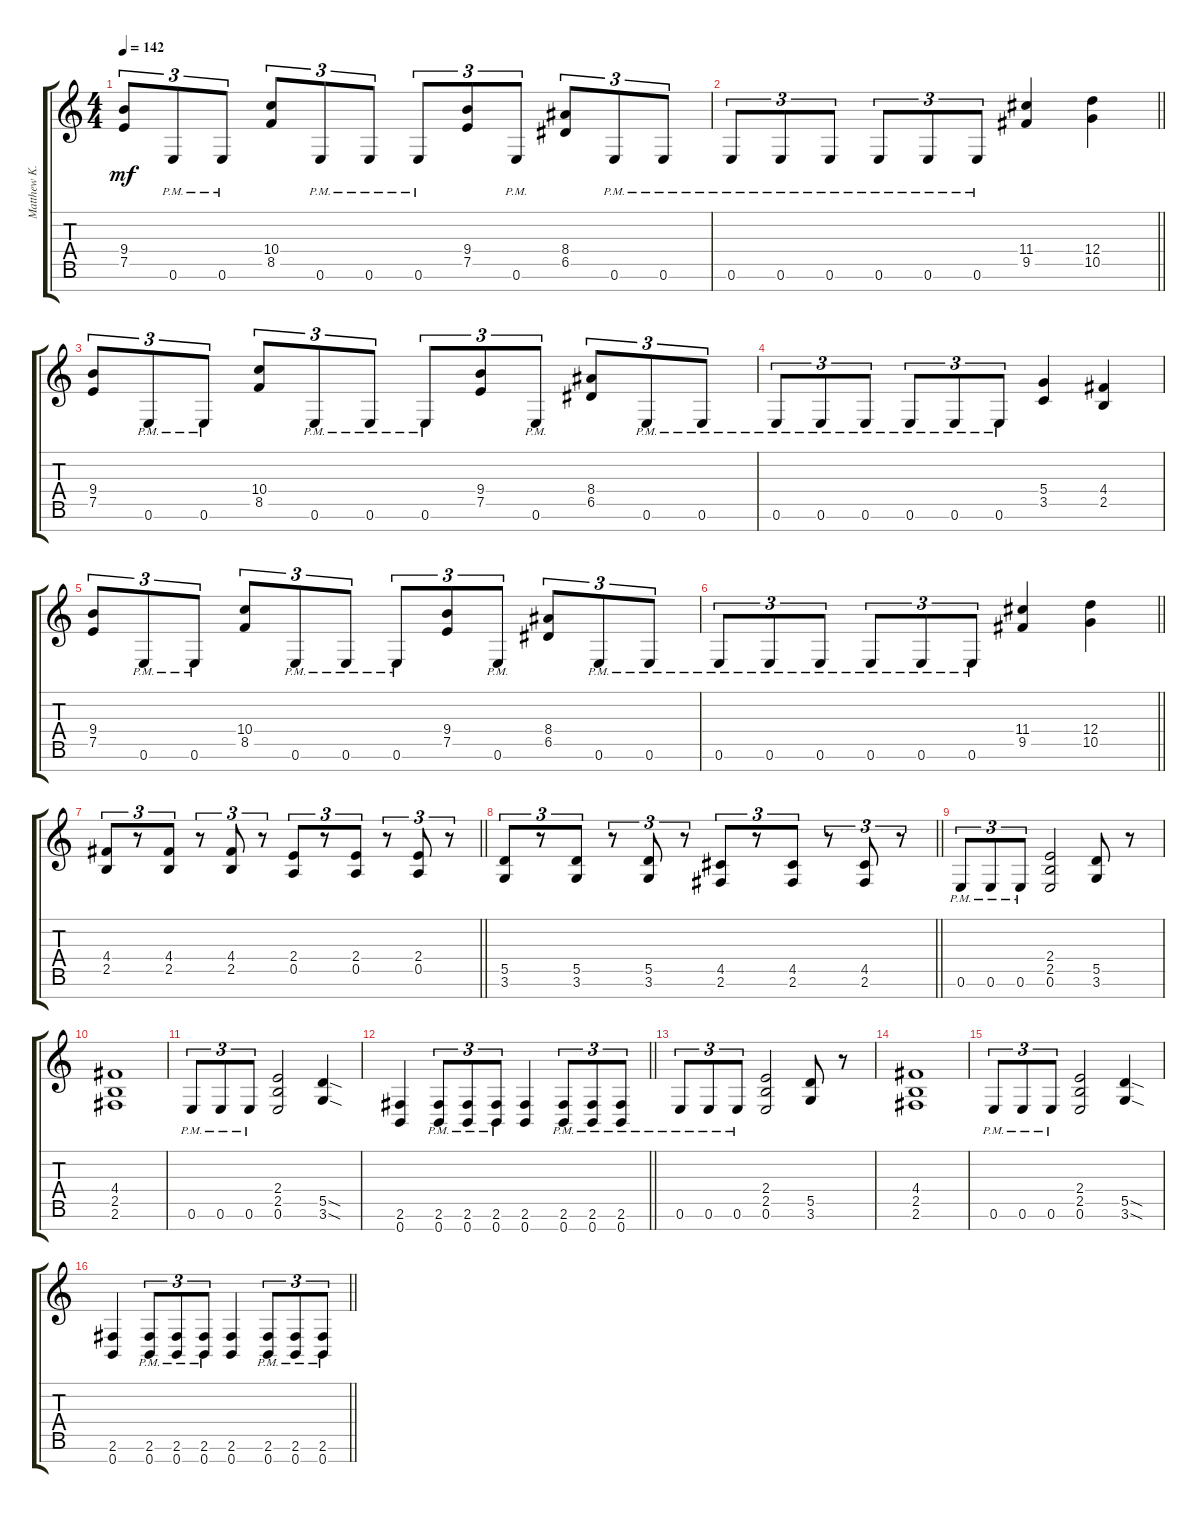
\track ("Matthew K. Heafy" "Matthew K.") {instrument distortionguitar}
\staff {score tabs}
\tuning (E4 B3 G3 D3 A2 E2 B1) {hide}
\ts (4 4)
\tempo 142
\clef g2
\ks c
(9.4 7.5).8{tu (3 2) dy mf} 0.6{pm}.8{tu (3 2)} 0.6{pm}.8{tu (3 2)} (10.4 8.5).8{tu (3 2)} 0.6{pm}.8{tu (3 2)} 0.6{pm}.8{tu (3 2)} 0.6{pm}.8{tu (3 2)} (9.4 7.5).8{tu (3 2)} 0.6{pm}.8{tu (3 2)} (8.4 6.5).8{tu (3 2)} 0.6{pm}.8{tu (3 2)} 0.6{pm}.8{tu (3 2)} |
\barLineRight lightlight
0.6{pm}.8{tu (3 2)} 0.6{pm}.8{tu (3 2)} 0.6{pm}.8{tu (3 2)} 0.6{pm}.8{tu (3 2)} 0.6{pm}.8{tu (3 2)} 0.6{pm}.8{tu (3 2)} (11.4 9.5).4 (12.4 10.5).4 |
(9.4 7.5).8{tu (3 2)} 0.6{pm}.8{tu (3 2)} 0.6{pm}.8{tu (3 2)} (10.4 8.5).8{tu (3 2)} 0.6{pm}.8{tu (3 2)} 0.6{pm}.8{tu (3 2)} 0.6{pm}.8{tu (3 2)} (9.4 7.5).8{tu (3 2)} 0.6{pm}.8{tu (3 2)} (8.4 6.5).8{tu (3 2)} 0.6{pm}.8{tu (3 2)} 0.6{pm}.8{tu (3 2)} |
0.6{pm}.8{tu (3 2)} 0.6{pm}.8{tu (3 2)} 0.6{pm}.8{tu (3 2)} 0.6{pm}.8{tu (3 2)} 0.6{pm}.8{tu (3 2)} 0.6{pm}.8{tu (3 2)} (5.4 3.5).4 (4.4 2.5).4 |
(9.4 7.5).8{tu (3 2)} 0.6{pm}.8{tu (3 2)} 0.6{pm}.8{tu (3 2)} (10.4 8.5).8{tu (3 2)} 0.6{pm}.8{tu (3 2)} 0.6{pm}.8{tu (3 2)} 0.6{pm}.8{tu (3 2)} (9.4 7.5).8{tu (3 2)} 0.6{pm}.8{tu (3 2)} (8.4 6.5).8{tu (3 2)} 0.6{pm}.8{tu (3 2)} 0.6{pm}.8{tu (3 2)} |
\barLineRight lightlight
0.6{pm}.8{tu (3 2)} 0.6{pm}.8{tu (3 2)} 0.6{pm}.8{tu (3 2)} 0.6{pm}.8{tu (3 2)} 0.6{pm}.8{tu (3 2)} 0.6{pm}.8{tu (3 2)} (11.4 9.5).4 (12.4 10.5).4 |
\section ("" "")
\barLineRight lightlight
(4.4 2.5).8{tu (3 2)} r.8{tu (3 2)} (4.4 2.5).8{tu (3 2)} r.8{tu (3 2)} (4.4 2.5).8{tu (3 2)} r.8{tu (3 2)} (2.4 0.5).8{tu (3 2)} r.8{tu (3 2)} (2.4 0.5).8{tu (3 2)} r.8{tu (3 2)} (2.4 0.5).8{tu (3 2)} r.8{tu (3 2)} |
\barLineRight lightlight
(5.5 3.6).8{tu (3 2)} r.8{tu (3 2)} (5.5 3.6).8{tu (3 2)} r.8{tu (3 2)} (5.5 3.6).8{tu (3 2)} r.8{tu (3 2)} (4.5 2.6).8{tu (3 2)} r.8{tu (3 2)} (4.5 2.6).8{tu (3 2)} r.8{tu (3 2)} (4.5 2.6).8{tu (3 2)} r.8{tu (3 2)} |
\section ("" "")
0.6{pm}.8{tu (3 2)} 0.6{pm}.8{tu (3 2)} 0.6{pm}.8{tu (3 2)} (2.4 2.5 0.6).2 (5.5 3.6).8 r.8 |
(4.4 2.5 2.6).1 |
0.6{pm}.8{tu (3 2)} 0.6{pm}.8{tu (3 2)} 0.6{pm}.8{tu (3 2)} (2.4 2.5 0.6).2 (5.5{sod} 3.6{sod}).4 |
\barLineRight lightlight
(2.6 0.7).4 (2.6{pm} 0.7{pm}).8{tu (3 2)} (2.6{pm} 0.7{pm}).8{tu (3 2)} (2.6{pm} 0.7{pm}).8{tu (3 2)} (2.6 0.7).4 (2.6{pm} 0.7{pm}).8{tu (3 2)} (2.6{pm} 0.7{pm}).8{tu (3 2)} (2.6{pm} 0.7{pm}).8{tu (3 2)} |
0.6{pm}.8{tu (3 2)} 0.6{pm}.8{tu (3 2)} 0.6{pm}.8{tu (3 2)} (2.4 2.5 0.6).2 (5.5 3.6).8 r.8 |
(4.4 2.5 2.6).1 |
0.6{pm}.8{tu (3 2)} 0.6{pm}.8{tu (3 2)} 0.6{pm}.8{tu (3 2)} (2.4 2.5 0.6).2 (5.5{sod} 3.6{sod}).4 |
\barLineRight lightlight
(2.6 0.7).4 (2.6{pm} 0.7{pm}).8{tu (3 2)} (2.6{pm} 0.7{pm}).8{tu (3 2)} (2.6{pm} 0.7{pm}).8{tu (3 2)} (2.6 0.7).4 (2.6{pm} 0.7{pm}).8{tu (3 2)} (2.6{pm} 0.7{pm}).8{tu (3 2)} (2.6{pm} 0.7{pm}).8{tu (3 2)}
